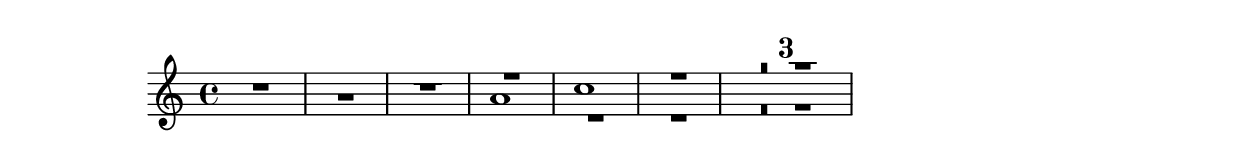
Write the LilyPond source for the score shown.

\version "2.11.42"
\layout { ragged-right= ##t }
\header {
  doctitle = "Positioning multi-measure rests"
  lsrtags = "rhythms,tweaks-and-overrides"
  texidoc = "
Unlike ordinary rests, there is no predefined command
to change the vertical position on the staff of a multi-measure
rest symbol of either form by attaching it to a note.  However,
in polyphonic music multi-measure rests in odd-numbered and
even-numbered voices are vertically separated.  The positioning
of multi-measure rests can be controlled as follows:
 "}

\relative c'' {
% Multi-measure rests by default are set under the 2nd line
R1
% They can be moved with an override
\override MultiMeasureRest #'staff-position = #-2
R1
% A value of 0 is the default position;
% the following trick moves the rest to the center line
\override MultiMeasureRest #'staff-position = #-0.01
R1
% Multimeasure rests in odd-numbered voices are under the top line
<< {R1} \\ {a1} >>
% Multi-measure rests in even-numbered voices are under the bottom line
<< {c1} \\ {R1} >>
% They remain separated even in empty bars
<< {R1} \\ {R1} >>
% This brings them together even though there are two voices
\compressFullBarRests
<<
  \revert MultiMeasureRest #'staff-position
  {R1*3}
\\
  \revert MultiMeasureRest #'staff-position
  {R1*3}
>>
}

